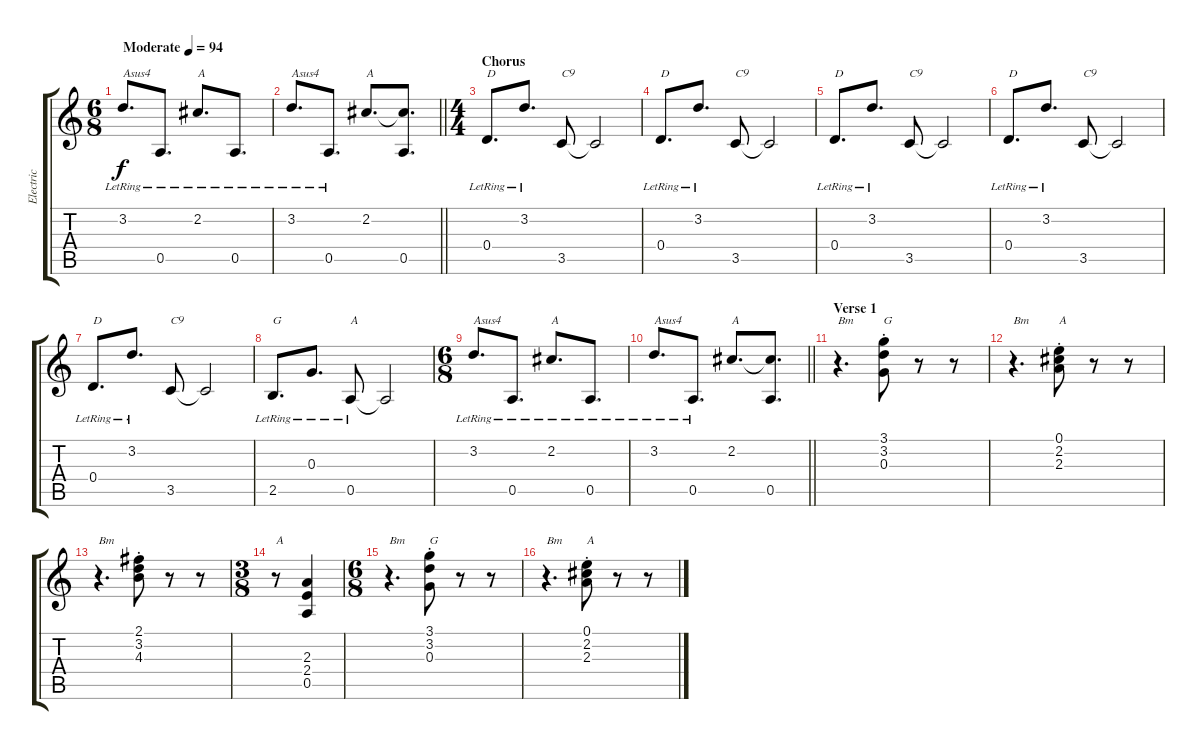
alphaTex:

\track ("Electric" "Electric") {instrument overdrivenguitar}
\staff {score tabs}
\tuning (E4 B3 G3 D3 A2 E2) {hide}
\ts (6 8)
\tempo (94 "Moderate")
\clef g2
\ks c
3.2{lr}.8{d txt "Asus4" dy f instrument overdrivenguitar} 0.5{lr}.8{d} 2.2{lr}.8{d txt "A"} 0.5{lr}.8{d} |
\barLineRight lightlight
3.2{lr}.8{d txt "Asus4"} 0.5{lr}.8{d} 2.2.8{d txt "A"} (2.2{t} 0.5).8{d} |
\ts (4 4)
\section ("" "Chorus")
0.4{lr}.8{d txt "D"} 3.2{lr}.8{d} 3.5.8{txt "C9"} 3.5{t}.2 |
0.4{lr}.8{d txt "D"} 3.2{lr}.8{d} 3.5.8{txt "C9"} 3.5{t}.2 |
0.4{lr}.8{d txt "D"} 3.2{lr}.8{d} 3.5.8{txt "C9"} 3.5{t}.2 |
0.4{lr}.8{d txt "D"} 3.2{lr}.8{d} 3.5.8{txt "C9"} 3.5{t}.2 |
0.4{lr}.8{d txt "D"} 3.2{lr}.8{d} 3.5.8{txt "C9"} 3.5{t}.2 |
2.5{lr}.8{d txt "G"} 0.3{lr}.8{d} 0.5{lr}.8{txt "A"} 0.5{t}.2 |
\ts (6 8)
3.2{lr}.8{d txt "Asus4"} 0.5{lr}.8{d} 2.2{lr}.8{d txt "A"} 0.5{lr}.8{d} |
\barLineRight lightlight
3.2{lr}.8{d txt "Asus4"} 0.5{lr}.8{d} 2.2.8{d txt "A"} (2.2{t} 0.5).8{d} |
\section ("" "Verse 1")
r.4{d txt "Bm"} (3.1{st} 3.2{st} 0.3{st}).8{txt "G"} r.8 r.8 |
r.4{d txt "Bm"} (0.1{st} 2.2{st} 2.3{st}).8{txt "A"} r.8 r.8 |
r.4{d txt "Bm"} (2.1{st} 3.2{st} 4.3{st}).8 r.8 r.8 |
\ts (3 8)
r.8{txt "A"} (2.3 2.4 0.5).4 |
\ts (6 8)
r.4{d txt "Bm"} (3.1{st} 3.2{st} 0.3{st}).8{txt "G"} r.8 r.8 |
r.4{d txt "Bm"} (0.1{st} 2.2{st} 2.3{st}).8{txt "A"} r.8 r.8
